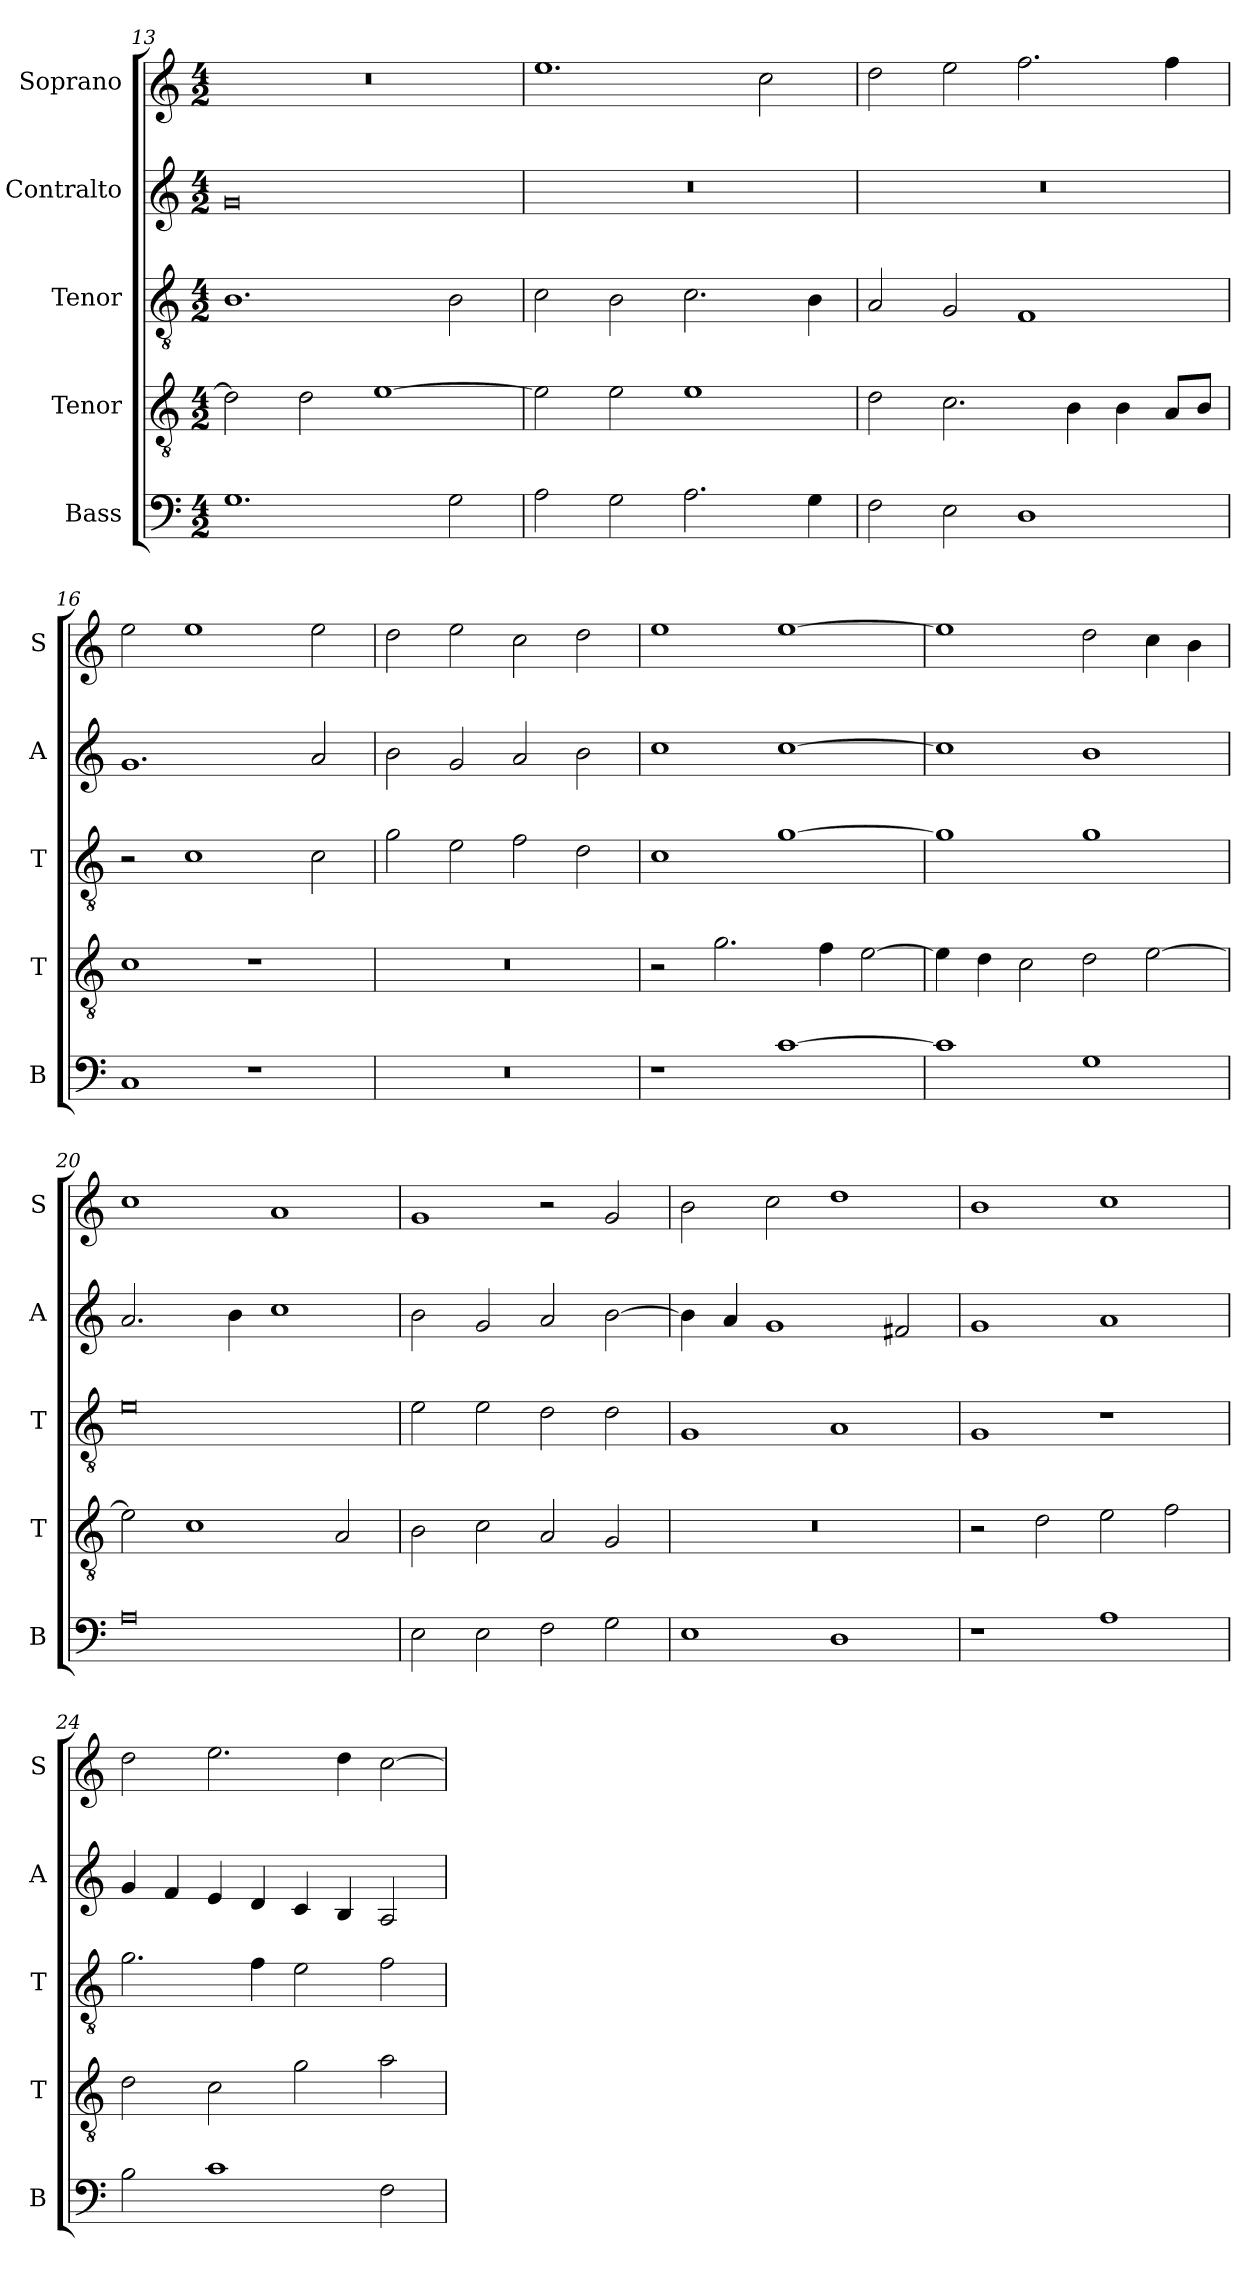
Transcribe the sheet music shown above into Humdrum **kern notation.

**kern	**kern	**kern	**kern	**kern
*part5	*part4	*part3	*part2	*part1
*staff5	*staff4	*staff3	*staff2	*staff1
*I"Bass	*I"Tenor	*I"Tenor	*I"Contralto	*I"Soprano
*I'B	*I'T	*I'T	*I'A	*I'S
*clefF4	*clefGv2	*clefGv2	*clefG2	*clefG2
*k[]	*k[]	*k[]	*k[]	*k[]
*G:mix	*G:mix	*G:mix	*G:mix	*G:mix
*M4/2	*M4/2	*M4/2	*M4/2	*M4/2
=13	=13	=13	=13	=13
1.G	2d]	1.B	0g	0r
.	2d	.	.	.
.	[1e	.	.	.
2G	.	2B	.	.
=14	=14	=14	=14	=14
2A	2e]	2c	0r	1.ee
2G	2e	2B	.	.
2.A	1e	2.c	.	.
.	.	.	.	2cc
4G	.	4B	.	.
=15	=15	=15	=15	=15
2F	2d	2A	0r	2dd
2E	2.c	2G	.	2ee
1D	.	1F	.	2.ff
.	4B	.	.	.
.	4B	.	.	.
.	8A/L	.	.	4ff
.	8B/J	.	.	.
=16	=16	=16	=16	=16
1C	1c	2r	1.g	2ee
.	.	1c	.	1ee
1r	1r	.	.	.
.	.	2c	2a	2ee
=17	=17	=17	=17	=17
0r	0r	2g	2b	2dd
.	.	2e	2g	2ee
.	.	2f	2a	2cc
.	.	2d	2b	2dd
=18	=18	=18	=18	=18
1r	2r	1c	1cc	1ee
.	2.g	.	.	.
[1c	.	[1g	[1cc	[1ee
.	4f	.	.	.
.	[2e	.	.	.
=19	=19	=19	=19	=19
1c]	4e]	1g]	1cc]	1ee]
.	4d	.	.	.
.	2c	.	.	.
1G	2d	1g	1b	2dd
.	[2e	.	.	4cc
.	.	.	.	4b
=20	=20	=20	=20	=20
0A	2e]	0e	2.a	1cc
.	1c	.	.	.
.	.	.	4b	.
.	.	.	1cc	1a
.	2A	.	.	.
=21	=21	=21	=21	=21
2E	2B	2e	2b	1g
2E	2c	2e	2g	.
2F	2A	2d	2a	2r
2G	2G	2d	[2b	2g
=22	=22	=22	=22	=22
1E	0r	1G	4b]	2b
.	.	.	4a	.
.	.	.	1g	2cc
1D	.	1A	.	1dd
.	.	.	2f#X	.
=23	=23	=23	=23	=23
1r	2r	1G	1g	1b
.	2d	.	.	.
1A	2e	1r	1a	1cc
.	2f	.	.	.
=24	=24	=24	=24	=24
2B	2d	2.g	4g	2dd
.	.	.	4f	.
1c	2c	.	4e	2.ee
.	.	4f	4d	.
.	2g	2e	4c	.
.	.	.	4B	4dd
2F	2a	2f	2A	[2cc
=	=	=	=	=
*-	*-	*-	*-	*-
